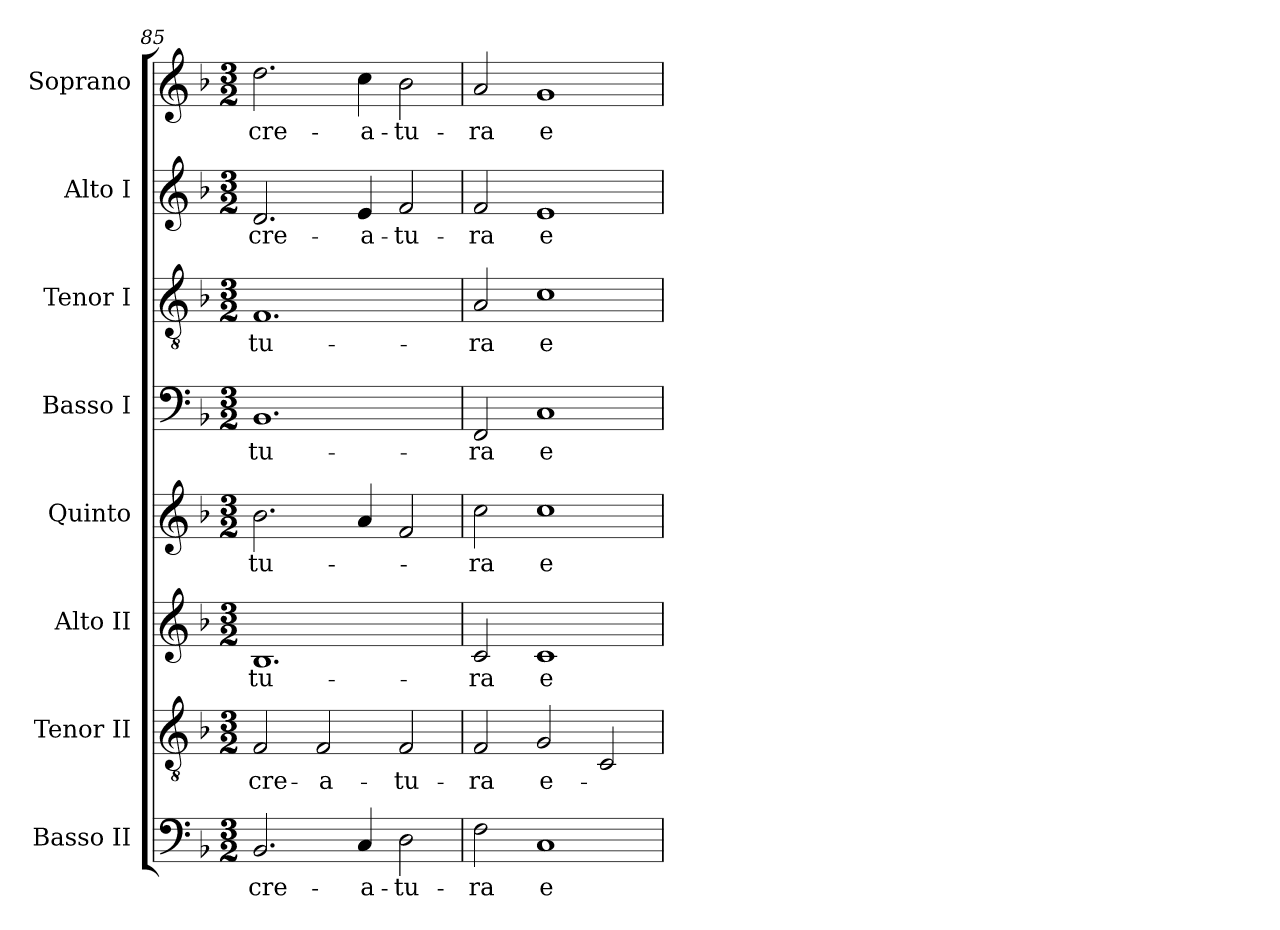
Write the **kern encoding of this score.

**kern	**text	**kern	**text	**kern	**text	**kern	**text	**kern	**text	**kern	**text	**kern	**text	**kern	**text
*part8	*part8	*part7	*part7	*part6	*part6	*part5	*part5	*part4	*part4	*part3	*part3	*part2	*part2	*part1	*part1
*staff8	*staff8	*staff7	*staff7	*staff6	*staff6	*staff5	*staff5	*staff4	*staff4	*staff3	*staff3	*staff2	*staff2	*staff1	*staff1
*I"Basso II	*	*I"Tenor II	*	*I"Alto II	*	*I"Quinto	*	*I"Basso I	*	*I"Tenor I	*	*I"Alto I	*	*I"Soprano	*
*I'B. 2	*	*I'T. 2	*	*I'A. 2	*	*I'Q.	*	*I'B. 1	*	*I'T. 1	*	*I'A. 1	*	*I'S.	*
*clefF4	*	*clefGv2	*	*clefG2	*	*clefG2	*	*clefF4	*	*clefGv2	*	*clefG2	*	*clefG2	*
*	*	*ITrd7c12	*	*	*	*	*	*	*	*ITrd7c12	*	*	*	*	*
*k[b-]	*	*k[b-]	*	*k[b-]	*	*k[b-]	*	*k[b-]	*	*k[b-]	*	*k[b-]	*	*k[b-]	*
*F:	*	*F:	*	*F:	*	*F:	*	*F:	*	*F:	*	*F:	*	*F:	*
*M3/2	*	*M3/2	*	*M3/2	*	*M3/2	*	*M3/2	*	*M3/2	*	*M3/2	*	*M3/2	*
=85	=85	=85	=85	=85	=85	=85	=85	=85	=85	=85	=85	=85	=85	=85	=85
!	!LO:LY:b:color=#000000	!	!	!	!	!	!	!	!	!	!	!	!	!	!
!	!	!	!LO:LY:b:color=#000000	!	!	!	!	!	!	!	!	!	!	!	!
!	!	!	!	!	!LO:LY:b:color=#000000	!	!	!	!	!	!	!	!	!	!
!	!	!	!	!	!	!	!LO:LY:b:color=#000000	!	!	!	!	!	!	!	!
!	!	!	!	!	!	!	!	!	!LO:LY:b:color=#000000	!	!	!	!	!	!
!	!	!	!	!	!	!	!	!	!	!	!LO:LY:b:color=#000000	!	!	!	!
!	!	!	!	!	!	!	!	!	!	!	!	!	!LO:LY:b:color=#000000	!	!
!	!	!	!	!	!	!	!	!	!	!	!	!	!	!	!LO:LY:b:color=#000000
2.BB-i/	cre-	2FFi/	cre-	1.B-i	-tu-	2.b-i\	-tu-	1.BB-i	-tu-	1.FFi	-tu-	2.di/	cre-	2.ddi\	cre-
!	!	!	!LO:LY:b:color=#000000	!	!	!	!	!	!	!	!	!	!	!	!
.	.	2FFi/	-a-	.	.	.	.	.	.	.	.	.	.	.	.
!	!LO:LY:b:color=#000000	!	!	!	!	!	!	!	!	!	!	!	!	!	!
!	!	!	!	!	!	!	!	!	!	!	!	!	!LO:LY:b:color=#000000	!	!
!	!	!	!	!	!	!	!	!	!	!	!	!	!	!	!LO:LY:b:color=#000000
4Ci/	-a-	.	.	.	.	4ai/	.	.	.	.	.	4ei/	-a-	4cci\	-a-
!	!LO:LY:b:color=#000000	!	!	!	!	!	!	!	!	!	!	!	!	!	!
!	!	!	!LO:LY:b:color=#000000	!	!	!	!	!	!	!	!	!	!	!	!
!	!	!	!	!	!	!	!	!	!	!	!	!	!LO:LY:b:color=#000000	!	!
!	!	!	!	!	!	!	!	!	!	!	!	!	!	!	!LO:LY:b:color=#000000
2Di\	-tu-	2FFi/	-tu-	.	.	2fi/	.	.	.	.	.	2fi/	-tu-	2b-i\	-tu-
=86	=86	=86	=86	=86	=86	=86	=86	=86	=86	=86	=86	=86	=86	=86	=86
!	!LO:LY:b:color=#000000	!	!	!	!	!	!	!	!	!	!	!	!	!	!
!	!	!	!LO:LY:b:color=#000000	!	!	!	!	!	!	!	!	!	!	!	!
!	!	!	!	!	!LO:LY:b:color=#000000	!	!	!	!	!	!	!	!	!	!
!	!	!	!	!	!	!	!LO:LY:b:color=#000000	!	!	!	!	!	!	!	!
!	!	!	!	!	!	!	!	!	!LO:LY:b:color=#000000	!	!	!	!	!	!
!	!	!	!	!	!	!	!	!	!	!	!LO:LY:b:color=#000000	!	!	!	!
!	!	!	!	!	!	!	!	!	!	!	!	!	!LO:LY:b:color=#000000	!	!
!	!	!	!	!	!	!	!	!	!	!	!	!	!	!	!LO:LY:b:color=#000000
2Fi\	-ra	2FFi/	-ra	2ci/	-ra	2cci\	-ra	2FFi/	-ra	2AAi/	-ra	2fi/	-ra	2ai/	-ra
!	!LO:LY:b:color=#000000	!	!	!	!	!	!	!	!	!	!	!	!	!	!
!	!	!	!LO:LY:b:color=#000000	!	!	!	!	!	!	!	!	!	!	!	!
!	!	!	!	!	!LO:LY:b:color=#000000	!	!	!	!	!	!	!	!	!	!
!	!	!	!	!	!	!	!LO:LY:b:color=#000000	!	!	!	!	!	!	!	!
!	!	!	!	!	!	!	!	!	!LO:LY:b:color=#000000	!	!	!	!	!	!
!	!	!	!	!	!	!	!	!	!	!	!LO:LY:b:color=#000000	!	!	!	!
!	!	!	!	!	!	!	!	!	!	!	!	!	!LO:LY:b:color=#000000	!	!
!	!	!	!	!	!	!	!	!	!	!	!	!	!	!	!LO:LY:b:color=#000000
1Ci	e-	2GGi/	e-	1ci	e-	1cci	e-	1Ci	e-	1Ci	e-	1ei	e-	1gi	e-
.	.	2CCi/	.	.	.	.	.	.	.	.	.	.	.	.	.
=	=	=	=	=	=	=	=	=	=	=	=	=	=	=	=
*-	*-	*-	*-	*-	*-	*-	*-	*-	*-	*-	*-	*-	*-	*-	*-
